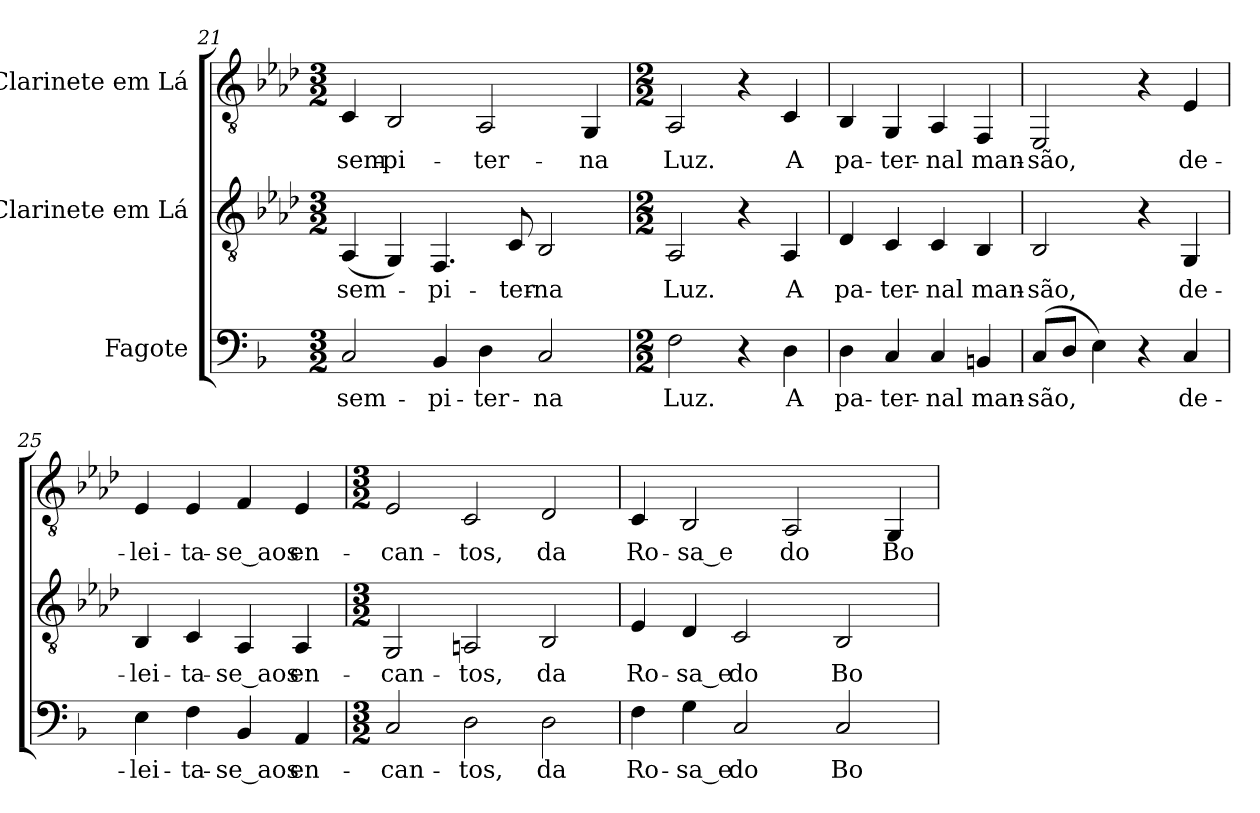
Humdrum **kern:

**kern	**text	**kern	**text	**kern	**text
*part3	*part3	*part2	*part2	*part1	*part1
*staff3	*staff3	*staff2	*staff2	*staff1	*staff1
*I"Fagote	*	*I"Clarinete em Lá	*	*I"Clarinete em Lá	*
!!LO:PB:g=z
*clefF4	*	*clefGv2	*	*clefGv2	*
*	*	*ITrd2c3	*	*ITrd2c3	*
*k[b-]	*	*k[b-]	*	*k[b-]	*
*F:	*	*F:	*	*F:	*
*M3/2	*	*M3/2	*	*M3/2	*
=21	=21	=21	=21	=21	=21
!	!LO:LY:b:color=#000000	!	!	!	!
!	!	!	!LO:LY:b:color=#000000	!	!
!	!	!	!	!	!LO:LY:b:color=#000000
2Ci/	sem-	(4FFi/	sem-	4AAi/	sem-
!	!	!	!	!	!LO:LY:b:color=#000000
.	.	4EEi/)	.	2GGi/	-pi-
!	!LO:LY:b:color=#000000	!	!	!	!
!	!	!	!LO:LY:b:color=#000000	!	!
4BB-i/	-pi-	4.DDi/	-pi-	.	.
!	!LO:LY:b:color=#000000	!	!	!	!
!	!	!	!	!	!LO:LY:b:color=#000000
4Di\	-ter-	.	.	2FFi/	-ter-
!	!	!	!LO:LY:b:color=#000000	!	!
.	.	8AAi/	-ter-	.	.
!	!LO:LY:b:color=#000000	!	!	!	!
!	!	!	!LO:LY:b:color=#000000	!	!
2Ci/	-na	2GGi/	-na	.	.
!	!	!	!	!	!LO:LY:b:color=#000000
.	.	.	.	4EEi/	-na
=22	=22	=22	=22	=22	=22
*M2/2	*	*M2/2	*	*M2/2	*
!	!LO:LY:b:color=#000000	!	!	!	!
!	!	!	!LO:LY:b:color=#000000	!	!
!	!	!	!	!	!LO:LY:b:color=#000000
2Fi\	Luz.	2FFi/	Luz.	2FFi/	Luz.
4r	.	4r	.	4r	.
!	!LO:LY:b:color=#000000	!	!	!	!
!	!	!	!LO:LY:b:color=#000000	!	!
!	!	!	!	!	!LO:LY:b:color=#000000
4Di\	A	4FFi/	A	4AAi/	A
=23	=23	=23	=23	=23	=23
!	!LO:LY:b:color=#000000	!	!	!	!
!	!	!	!LO:LY:b:color=#000000	!	!
!	!	!	!	!	!LO:LY:b:color=#000000
4Di\	pa-	4BB-i/	pa-	4GGi/	pa-
!	!LO:LY:b:color=#000000	!	!	!	!
!	!	!	!LO:LY:b:color=#000000	!	!
!	!	!	!	!	!LO:LY:b:color=#000000
4Ci/	-ter-	4AAi/	-ter-	4EEi/	-ter-
!	!LO:LY:b:color=#000000	!	!	!	!
!	!	!	!LO:LY:b:color=#000000	!	!
!	!	!	!	!	!LO:LY:b:color=#000000
4Ci/	-nal	4AAi/	-nal	4FFi/	-nal
!	!LO:LY:b:color=#000000	!	!	!	!
!	!	!	!LO:LY:b:color=#000000	!	!
!	!	!	!	!	!LO:LY:b:color=#000000
4BBni/	man-	4GGi/	man-	4DDi/	man-
=24	=24	=24	=24	=24	=24
!	!LO:LY:b:color=#000000	!	!	!	!
!	!	!	!LO:LY:b:color=#000000	!	!
!	!	!	!	!	!LO:LY:b:color=#000000
(8Ci/L	-são,	2GGi/	-são,	2CCi/	-são,
8Di/J	.	.	.	.	.
4Ei\)	.	.	.	.	.
4r	.	4r	.	4r	.
!	!LO:LY:b:color=#000000	!	!	!	!
!	!	!	!LO:LY:b:color=#000000	!	!
!	!	!	!	!	!LO:LY:b:color=#000000
4Ci/	de-	4EEi/	de-	4Ci/	de-
=25	=25	=25	=25	=25	=25
!	!LO:LY:b:color=#000000	!	!	!	!
!	!	!	!LO:LY:b:color=#000000	!	!
!	!	!	!	!	!LO:LY:b:color=#000000
4Ei\	-lei-	4GGi/	-lei-	4Ci/	-lei-
!	!LO:LY:b:color=#000000	!	!	!	!
!	!	!	!LO:LY:b:color=#000000	!	!
!	!	!	!	!	!LO:LY:b:color=#000000
4Fi\	-ta-	4AAi/	-ta-	4Ci/	-ta-
!	!LO:LY:b:color=#000000	!	!	!	!
!	!	!	!LO:LY:b:color=#000000	!	!
!	!	!	!	!	!LO:LY:b:color=#000000
4BB-i/	-se_aos	4FFi/	-se_aos	4Di/	-se_aos
!	!LO:LY:b:color=#000000	!	!	!	!
!	!	!	!LO:LY:b:color=#000000	!	!
!	!	!	!	!	!LO:LY:b:color=#000000
4AAi/	en-	4FFi/	en-	4Ci/	en-
!!LO:LB:g=z
=26	=26	=26	=26	=26	=26
*M3/2	*	*M3/2	*	*M3/2	*
!	!LO:LY:b:color=#000000	!	!	!	!
!	!	!	!LO:LY:b:color=#000000	!	!
!	!	!	!	!	!LO:LY:b:color=#000000
2Ci/	-can-	2EEi/	-can-	2Ci/	-can-
!	!LO:LY:b:color=#000000	!	!	!	!
!	!	!	!LO:LY:b:color=#000000	!	!
!	!	!	!	!	!LO:LY:b:color=#000000
2Di\	-tos,	2FF#Xi/	-tos,	2AAi/	-tos,
!	!LO:LY:b:color=#000000	!	!	!	!
!	!	!	!LO:LY:b:color=#000000	!	!
!	!	!	!	!	!LO:LY:b:color=#000000
2Di\	da	2GGi/	da	2BB-i/	da
=27	=27	=27	=27	=27	=27
!	!LO:LY:b:color=#000000	!	!	!	!
!	!	!	!LO:LY:b:color=#000000	!	!
!	!	!	!	!	!LO:LY:b:color=#000000
4Fi\	Ro-	4Ci/	Ro-	4AAi/	Ro-
!	!LO:LY:b:color=#000000	!	!	!	!
!	!	!	!LO:LY:b:color=#000000	!	!
!	!	!	!	!	!LO:LY:b:color=#000000
4Gi\	-sa_e	4BB-i/	-sa_e	2GGi/	-sa_e
!	!LO:LY:b:color=#000000	!	!	!	!
!	!	!	!LO:LY:b:color=#000000	!	!
2Ci/	do	2AAi/	do	.	.
!	!	!	!	!	!LO:LY:b:color=#000000
.	.	.	.	2FFi/	do
!	!LO:LY:b:color=#000000	!	!	!	!
!	!	!	!LO:LY:b:color=#000000	!	!
2Ci/	Bo-	2GGi/	Bo-	.	.
!	!	!	!	!	!LO:LY:b:color=#000000
.	.	.	.	4EEi/	Bo-
=	=	=	=	=	=
*-	*-	*-	*-	*-	*-
